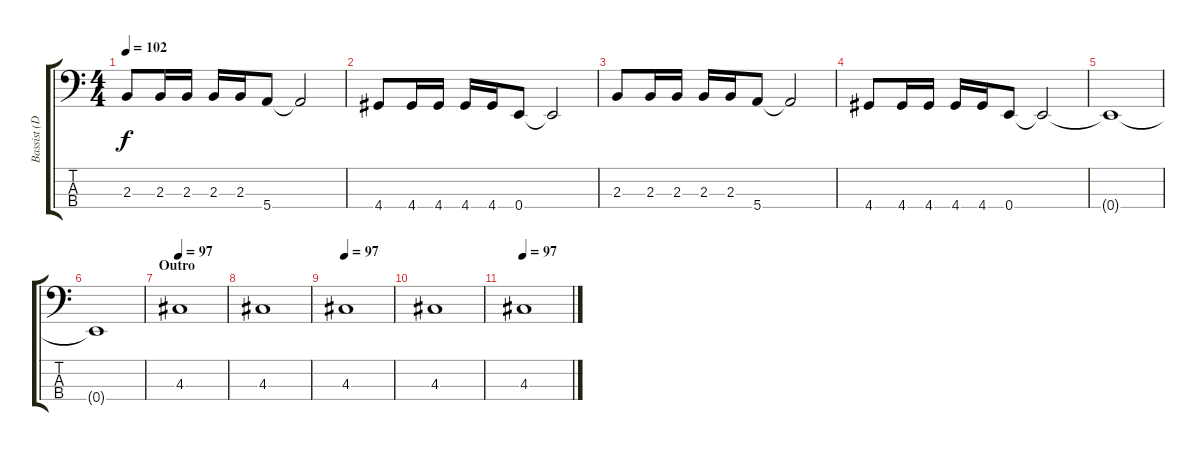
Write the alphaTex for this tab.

\track ("Bassist (Don´t know)" "Bassist (D") {instrument electricbassfinger}
\staff {score tabs}
\tuning (G2 D2 A1 E1) {hide}
\ts (4 4)
\tempo 102
\clef f4
\ks c
2.3.8{dy f} 2.3.16 2.3.16 2.3.16 2.3.16 5.4.8 5.4{t}.2 |
4.4.8 4.4.16 4.4.16 4.4.16 4.4.16 0.4.8 0.4{t}.2 |
2.3.8 2.3.16 2.3.16 2.3.16 2.3.16 5.4.8 5.4{t}.2 |
4.4.8 4.4.16 4.4.16 4.4.16 4.4.16 0.4.8 0.4{t}.2 |
0.4{t}.1 |
0.4{t}.1 |
\section ("" "Outro")
\tempo 97
4.3.1 |
4.3.1 |
\tempo 97
4.3.1 |
4.3.1 |
\tempo 97
4.3.1
